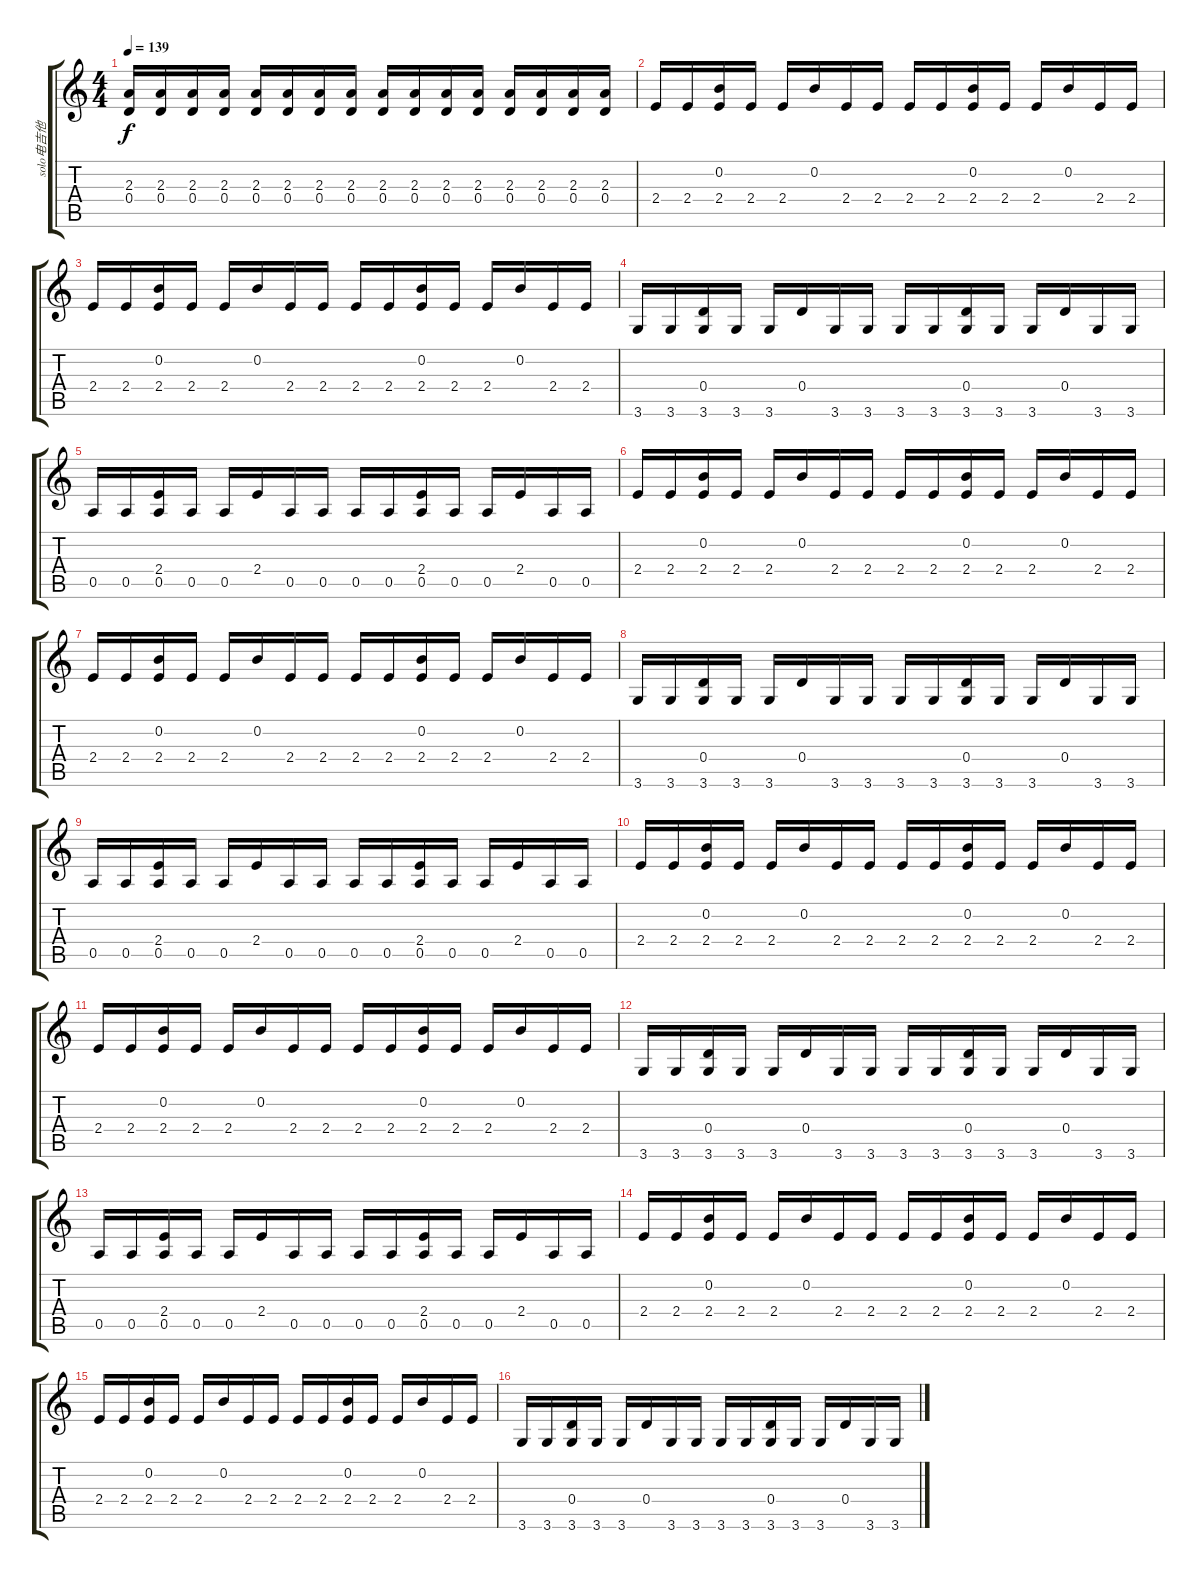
\track ("solo电吉他" "solo电吉他") {instrument distortionguitar}
\staff {score tabs}
\tuning (E4 B3 G3 D3 A2 E2) {hide}
\ts (4 4)
\tempo 139
\clef g2
\ks c
(2.3 0.4).16{dy f} (2.3 0.4).16 (2.3 0.4).16 (2.3 0.4).16 (2.3 0.4).16 (2.3 0.4).16 (2.3 0.4).16 (2.3 0.4).16 (2.3 0.4).16 (2.3 0.4).16 (2.3 0.4).16 (2.3 0.4).16 (2.3 0.4).16 (2.3 0.4).16 (2.3 0.4).16 (2.3 0.4).16 |
2.4.16 2.4.16 (0.2 2.4).16 2.4.16 2.4.16 0.2.16 2.4.16 2.4.16 2.4.16 2.4.16 (0.2 2.4).16 2.4.16 2.4.16 0.2.16 2.4.16 2.4.16 |
2.4.16 2.4.16 (0.2 2.4).16 2.4.16 2.4.16 0.2.16 2.4.16 2.4.16 2.4.16 2.4.16 (0.2 2.4).16 2.4.16 2.4.16 0.2.16 2.4.16 2.4.16 |
3.6.16 3.6.16 (0.4 3.6).16 3.6.16 3.6.16 0.4.16 3.6.16 3.6.16 3.6.16 3.6.16 (0.4 3.6).16 3.6.16 3.6.16 0.4.16 3.6.16 3.6.16 |
0.5.16 0.5.16 (2.4 0.5).16 0.5.16 0.5.16 2.4.16 0.5.16 0.5.16 0.5.16 0.5.16 (2.4 0.5).16 0.5.16 0.5.16 2.4.16 0.5.16 0.5.16 |
2.4.16 2.4.16 (0.2 2.4).16 2.4.16 2.4.16 0.2.16 2.4.16 2.4.16 2.4.16 2.4.16 (0.2 2.4).16 2.4.16 2.4.16 0.2.16 2.4.16 2.4.16 |
2.4.16 2.4.16 (0.2 2.4).16 2.4.16 2.4.16 0.2.16 2.4.16 2.4.16 2.4.16 2.4.16 (0.2 2.4).16 2.4.16 2.4.16 0.2.16 2.4.16 2.4.16 |
3.6.16 3.6.16 (0.4 3.6).16 3.6.16 3.6.16 0.4.16 3.6.16 3.6.16 3.6.16 3.6.16 (0.4 3.6).16 3.6.16 3.6.16 0.4.16 3.6.16 3.6.16 |
0.5.16 0.5.16 (2.4 0.5).16 0.5.16 0.5.16 2.4.16 0.5.16 0.5.16 0.5.16 0.5.16 (2.4 0.5).16 0.5.16 0.5.16 2.4.16 0.5.16 0.5.16 |
2.4.16 2.4.16 (0.2 2.4).16 2.4.16 2.4.16 0.2.16 2.4.16 2.4.16 2.4.16 2.4.16 (0.2 2.4).16 2.4.16 2.4.16 0.2.16 2.4.16 2.4.16 |
2.4.16 2.4.16 (0.2 2.4).16 2.4.16 2.4.16 0.2.16 2.4.16 2.4.16 2.4.16 2.4.16 (0.2 2.4).16 2.4.16 2.4.16 0.2.16 2.4.16 2.4.16 |
3.6.16 3.6.16 (0.4 3.6).16 3.6.16 3.6.16 0.4.16 3.6.16 3.6.16 3.6.16 3.6.16 (0.4 3.6).16 3.6.16 3.6.16 0.4.16 3.6.16 3.6.16 |
0.5.16 0.5.16 (2.4 0.5).16 0.5.16 0.5.16 2.4.16 0.5.16 0.5.16 0.5.16 0.5.16 (2.4 0.5).16 0.5.16 0.5.16 2.4.16 0.5.16 0.5.16 |
2.4.16 2.4.16 (0.2 2.4).16 2.4.16 2.4.16 0.2.16 2.4.16 2.4.16 2.4.16 2.4.16 (0.2 2.4).16 2.4.16 2.4.16 0.2.16 2.4.16 2.4.16 |
2.4.16 2.4.16 (0.2 2.4).16 2.4.16 2.4.16 0.2.16 2.4.16 2.4.16 2.4.16 2.4.16 (0.2 2.4).16 2.4.16 2.4.16 0.2.16 2.4.16 2.4.16 |
3.6.16 3.6.16 (0.4 3.6).16 3.6.16 3.6.16 0.4.16 3.6.16 3.6.16 3.6.16 3.6.16 (0.4 3.6).16 3.6.16 3.6.16 0.4.16 3.6.16 3.6.16
